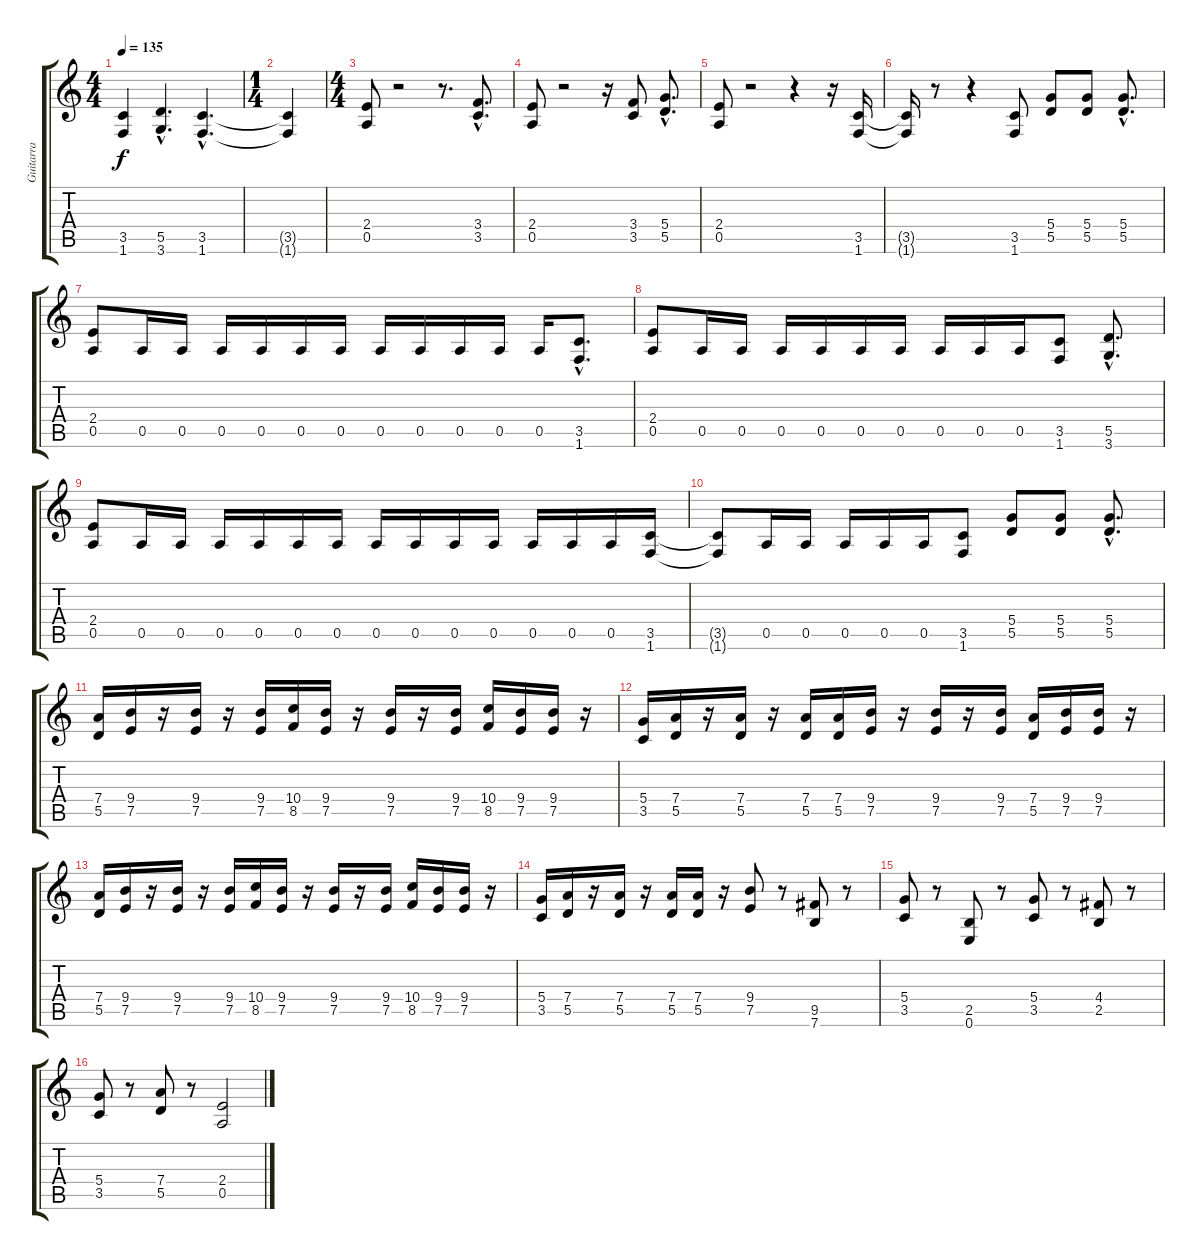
\track ("Guitarra" "Guitarra") {instrument distortionguitar}
\staff {score tabs}
\tuning (E4 B3 G3 D3 A2 E2) {hide}
\ts (4 4)
\tempo 135
\clef g2
\ks c
(3.5{t} 1.6{t}).4{dy f} (5.5{hac} 3.6{hac}).4{d} (3.5{hac} 1.6{hac}).4{d} |
\ts (1 4)
(3.5{t} 1.6{t}).4 |
\ts (4 4)
(2.4 0.5).8 r.2 r.8{d} (3.4{hac} 3.5{hac}).8{d} |
(2.4 0.5).8 r.2 r.16 (3.4 3.5).8 (5.4{hac} 5.5{hac}).8{d} |
(2.4 0.5).8 r.2 r.4 r.16 (3.5 1.6).16 |
(3.5{t} 1.6{t}).16 r.8 r.4 (3.5 1.6).8 (5.4 5.5).8 (5.4 5.5).8 (5.4{hac} 5.5{hac}).8{d} |
(2.4 0.5).8 0.5.16 0.5.16 0.5.16 0.5.16 0.5.16 0.5.16 0.5.16 0.5.16 0.5.16 0.5.16 0.5.16 (3.5{hac} 1.6{hac}).8{d} |
(2.4 0.5).8 0.5.16 0.5.16 0.5.16 0.5.16 0.5.16 0.5.16 0.5.16 0.5.16 0.5.16 (3.5 1.6).8 (5.5{hac} 3.6{hac}).8{d} |
(2.4 0.5).8 0.5.16 0.5.16 0.5.16 0.5.16 0.5.16 0.5.16 0.5.16 0.5.16 0.5.16 0.5.16 0.5.16 0.5.16 0.5.16 (3.5 1.6).16 |
(3.5{t} 1.6{t}).8 0.5.16 0.5.16 0.5.16 0.5.16 0.5.16 (3.5 1.6).8 (5.4 5.5).8 (5.4 5.5).8 (5.4{hac} 5.5{hac}).8{d} |
(7.4 5.5).16 (9.4 7.5).16 r.16 (9.4 7.5).16 r.16 (9.4 7.5).16 (10.4 8.5).16 (9.4 7.5).16 r.16 (9.4 7.5).16 r.16 (9.4 7.5).16 (10.4 8.5).16 (9.4 7.5).16 (9.4 7.5).16 r.16 |
(5.4 3.5).16 (7.4 5.5).16 r.16 (7.4 5.5).16 r.16 (7.4 5.5).16 (7.4 5.5).16 (9.4 7.5).16 r.16 (9.4 7.5).16 r.16 (9.4 7.5).16 (7.4 5.5).16 (9.4 7.5).16 (9.4 7.5).16 r.16 |
(7.4 5.5).16 (9.4 7.5).16 r.16 (9.4 7.5).16 r.16 (9.4 7.5).16 (10.4 8.5).16 (9.4 7.5).16 r.16 (9.4 7.5).16 r.16 (9.4 7.5).16 (10.4 8.5).16 (9.4 7.5).16 (9.4 7.5).16 r.16 |
(5.4 3.5).16 (7.4 5.5).16 r.16 (7.4 5.5).16 r.16 (7.4 5.5).16 (7.4 5.5).16 r.16 (9.4 7.5).8 r.8 (9.5 7.6).8 r.8 |
(5.4 3.5).8 r.8 (2.5 0.6).8 r.8 (5.4 3.5).8 r.8 (4.4 2.5).8 r.8 |
(5.4 3.5).8 r.8 (7.4 5.5).8 r.8 (2.4 0.5).2
